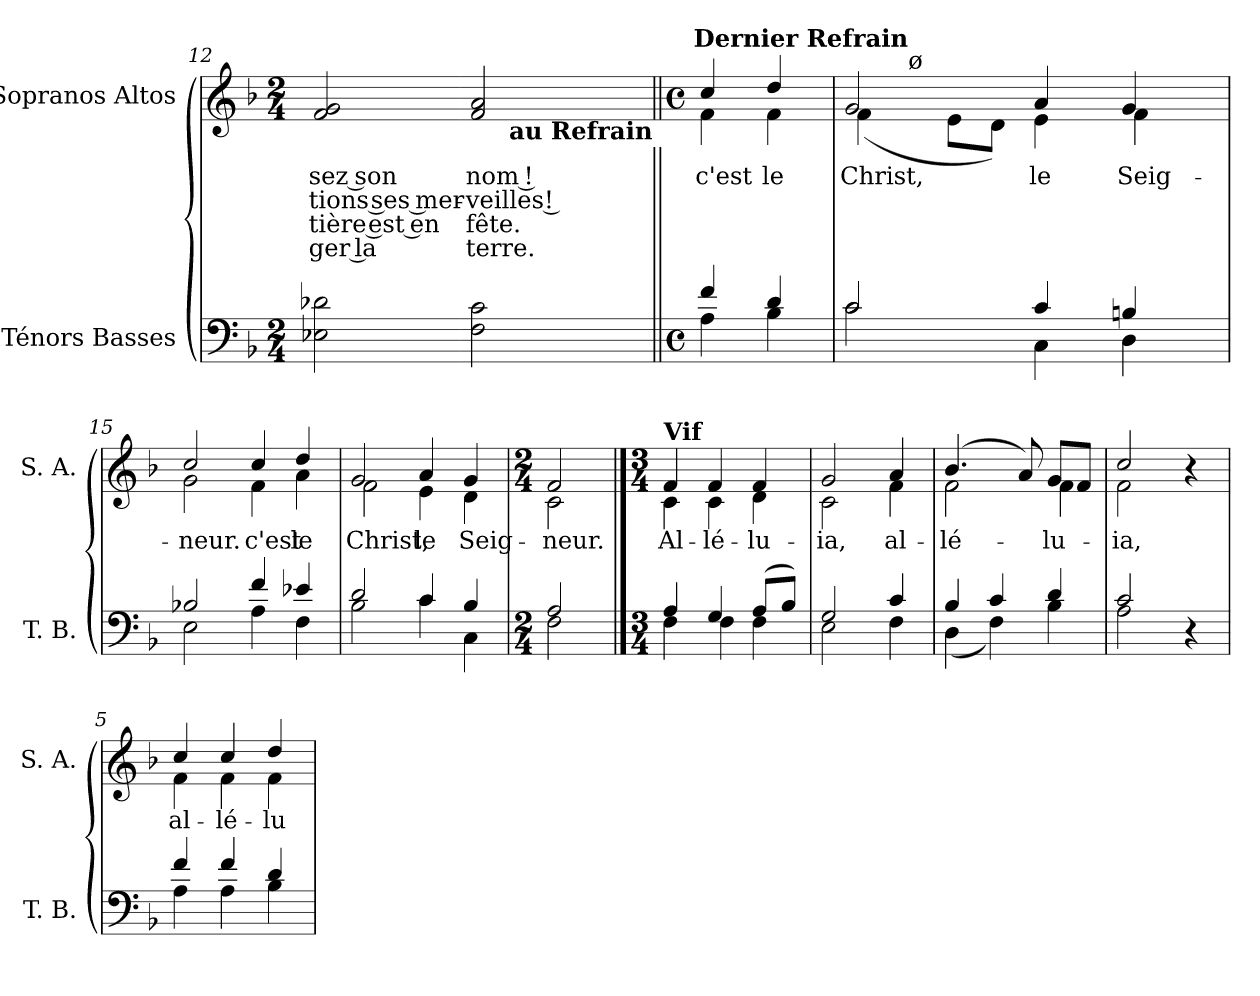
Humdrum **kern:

**kern	**kern	**text	**text	**text	**text
*part2	*part1	*part1	*part1	*part1	*part1
*staff2	*staff1	*staff1	*staff1	*staff1	*staff1
*I"Ténors Basses	*I"Sopranos Altos	*	*	*	*
*I'T. B.	*I'S. A.	*	*	*	*
*clefF4	*clefG2	*	*	*	*
*k[b-]	*k[b-]	*	*	*	*
*F:	*F:	*	*	*	*
*M2/4	*M2/4	*	*	*	*
=12	=12	=12	=12	=12	=12
!	!	!LO:LY:b:color=#000000	!LO:LY:b:color=#000000	!LO:LY:b:color=#000000	!LO:LY:b:color=#000000
2E-Xi\ 2d-Xi	2fi/ 2gi	-sez son	-tions ses mer-	-tière est en	-ger la
=13-	=13-	=13-	=13-	=13-	=13-
!	!	!LO:LY:b:color=#000000	!LO:LY:b:color=#000000	!LO:LY:b:color=#000000	!LO:LY:b:color=#000000
*	*^	*	*	*	*
2Fi\ 2ci	2fi/ 2ai	4ryy	nom !	-veilles !	fête.	terre.
.	.	8ryy	.	.	.	.
.	.	16ryy	.	.	.	.
.	.	32ryy	.	.	.	.
.	.	64ryy	.	.	.	.
.	.	128...ryy	.	.	.	.
!	!	!LO:TX:b:B:rj:t=au Refrain	!	!	!	!
.	.	1024ryy	.	.	.	.
!!LO:LB:g=z	!!
=13||	=13||	=13||	=13||	=13||	=13||	=13||
*M4/4	*M4/4	*	*	*	*	*
*met(c)	*met(c)	*	*	*	*	*
*^	*	*	*	*	*	*
!	!	!	!	!LO:LY:b:color=#000000	!	!	!
4fi/	4Ai\	4cci/	4fi\	c'est	.	.	.
!	!	!	!	!LO:LY:b:color=#000000	!	!	!
4di/	4B-i\	4ddi/	4fi\	le	.	.	.
*	*	*v	*v	*	*	*	*
=14	=14	=14	=14	=14	=14	=14
*	*	*^	*	*	*	*
!	!	!	!	!LO:LY:b:color=#000000	!	!	!
*	*	*	*^	*	*	*	*
2ci/	2ci\	2gi/	(4fi\	8ryy	Christ,	.	.	.
.	.	.	.	64ryy	.	.	.	.
.	.	.	.	256ryy	.	.	.	.
.	.	.	.	1024ryy	.	.	.	.
!	!	!	!	!LO:TX:a:B:rj:t=Dernier Refrain	!	!	!	!
!	!	!	!	!LO:TX:t=ø	!	!	!	!
.	.	.	.	2ryy	.	.	.	.
.	.	.	8ei\L	.	.	.	.	.
.	.	.	8di\J)	.	.	.	.	.
!	!	!	!	!	!LO:LY:b:color=#000000	!	!	!
4ci/	4Ci\	4ai/	4ei\	.	le	.	.	.
.	.	.	.	4ryy	.	.	.	.
!	!	!	!	!	!LO:LY:b:color=#000000	!	!	!
4Bni/	4Di\	4gi/	4fi\	.	Seig-	.	.	.
.	.	.	.	16ryy	.	.	.	.
.	.	.	.	32ryy	.	.	.	.
.	.	.	.	128ryy	.	.	.	.
.	.	.	.	512.ryy	.	.	.	.
*	*	*v	*v	*v	*	*	*	*
=15	=15	=15	=15	=15	=15	=15
*	*	*^	*	*	*	*
*	*	*	*^	*	*	*	*
!	!	!	!	!	!LO:LY:b:color=#000000	!	!	!
*	*	*	*v	*v	*	*	*	*
2B-Xi/	2Ei\	2cci/	2gi\	-neur.	.	.	.
!	!	!	!	!LO:LY:b:color=#000000	!	!	!
4fi/	4Ai\	4cci/	4fi\	c'est	.	.	.
!	!	!	!	!LO:LY:b:color=#000000	!	!	!
4e-Xi/	4Fi\	4ddi/	4ai\	le	.	.	.
=16	=16	=16	=16	=16	=16	=16	=16
!	!	!	!	!LO:LY:b:color=#000000	!	!	!
2di/	2B-i\	2gi/	2fi\	Christ,	.	.	.
!	!	!	!	!LO:LY:b:color=#000000	!	!	!
4ci/	4ci\	4ai/	4ei\	le	.	.	.
!	!	!	!	!LO:LY:b:color=#000000	!	!	!
4B-i/	4Ci\	4gi/	4di\	Seig-	.	.	.
=17	=17	=17	=17	=17	=17	=17	=17
*M2/4	*	*M2/4	*	*	*	*	*
!	!	!	!	!LO:LY:b:color=#000000	!	!	!
2Ai/	2Fi\	2fi/	2ci\	-neur.	.	.	.
!!LO:PB:g=z	!!
==1	==1	==1	==1	==1	==1	==1	==1
*M3/4	*	*M3/4	*	*	*	*	*
*	*	*MM120	*	*	*	*	*
!	!	!LO:TX:a:B:t=Vif	!	!	!	!	!
!	!	!	!	!LO:LY:b:color=#000000	!	!	!
4Ai/	4Fi\	4fi/	4ci\	Al-	.	.	.
!	!	!	!	!LO:LY:b:color=#000000	!	!	!
4Gi/	4Fi\	4fi/	4ci\	-lé-	.	.	.
!	!	!	!	!LO:LY:b:color=#000000	!	!	!
(8Ai/L	4Fi\	4fi/	4di\	-lu-	.	.	.
8B-i/J)	.	.	.	.	.	.	.
=2	=2	=2	=2	=2	=2	=2	=2
!	!	!	!	!LO:LY:b:color=#000000	!	!	!
2Gi/	2Ei\	2gi/	2ci\	-ia,	.	.	.
!	!	!	!	!LO:LY:b:color=#000000	!	!	!
4ci/	4Fi\	4ai/	4fi\	al-	.	.	.
=3	=3	=3	=3	=3	=3	=3	=3
!	!	!	!	!LO:LY:b:color=#000000	!	!	!
4B-i/	(4Di\	(4.b-i/	2fi\	-lé-	.	.	.
4ci/	4Fi\)	.	.	.	.	.	.
.	.	8ai/)	.	.	.	.	.
!	!	!	!	!LO:LY:b:color=#000000	!	!	!
4di/	4B-i\	8gi/L	4fi\	-lu-	.	.	.
.	.	8fi/J	.	.	.	.	.
=4	=4	=4	=4	=4	=4	=4	=4
!	!	!	!	!LO:LY:b:color=#000000	!	!	!
2ci/	2Ai\	2cci/	2fi\	-ia,	.	.	.
4r	4ryy	4r	4ryy	.	.	.	.
=5	=5	=5	=5	=5	=5	=5	=5
!	!	!	!	!LO:LY:b:color=#000000	!	!	!
4fi/	4Ai\	4cci/	4fi\	al-	.	.	.
!	!	!	!	!LO:LY:b:color=#000000	!	!	!
4fi/	4Ai\	4cci/	4fi\	-lé-	.	.	.
!	!	!	!	!LO:LY:b:color=#000000	!	!	!
4di/	4B-i\	4ddi/	4fi\	-lu-	.	.	.
*v	*v	*	*	*	*	*	*
*	*v	*v	*	*	*	*
=	=	=	=	=	=
*-	*-	*-	*-	*-	*-
